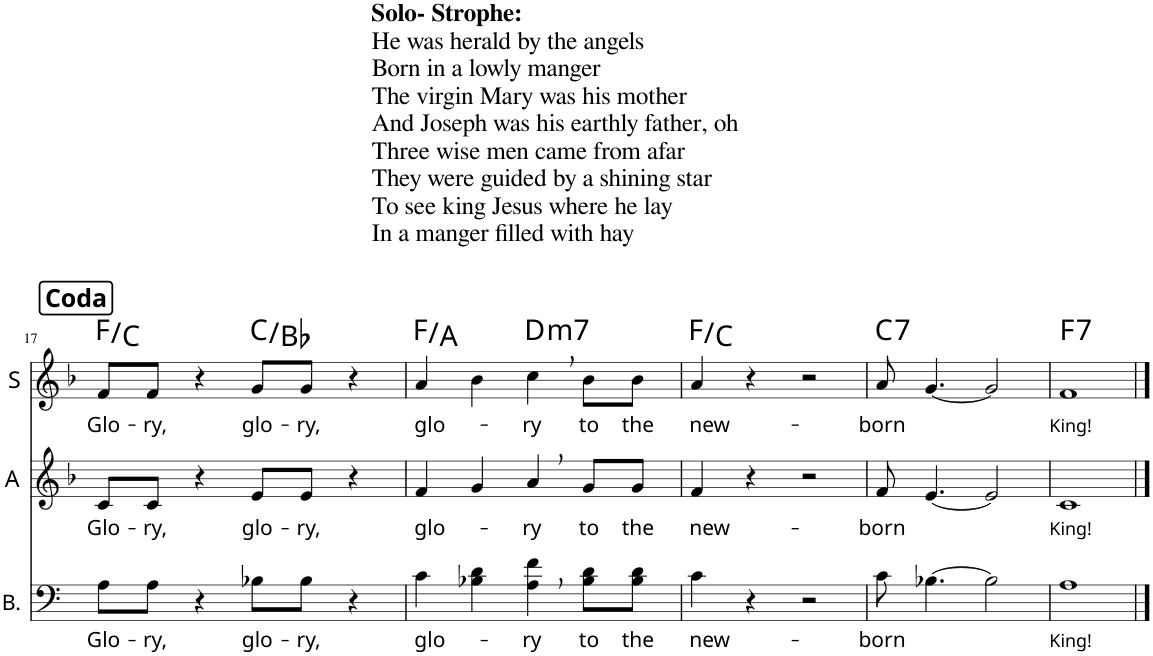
**kern	**text	**kern	**text	**kern	**text	**harte
*part3	*part3	*part2	*part2	*part1	*part1	*part1
*staff3	*staff3	*staff2	*staff2	*staff1	*staff1	*
*I"Bass	*	*I"A	*	*I"S	*	*
*I'B.	*	*I'A	*	*I'S	*	*
!!LO:PB:g=z
*clefF4	*	*clefG2	*	*clefG2	*	*
*k[]	*	*k[b-]	*	*k[b-]	*	*
*M4/4	*	*M4/4	*	*M4/4	*	*
!!LO:REH:place=s1:a:B:cj:fs=14:t=Coda
=17	=17	=17	=17	=17	=17	=17
!	!	!	!	!LO:TX:a:B:t=Solo- Strophe&colon;	!	!
!	!	!	!	!LO:TX:a:t=He was herald by the angels	!	!
!	!	!	!	!LO:TX:a:t=Born in a lowly manger	!	!
!	!	!	!	!LO:TX:a:t=The virgin Mary was his mother	!	!
!	!	!	!	!LO:TX:a:t=And Joseph was his earthly father, oh	!	!
!	!	!	!	!LO:TX:a:t=Three wise men came from afar	!	!
!	!	!	!	!LO:TX:a:t=They were guided by a shining star	!	!
!	!	!	!	!LO:TX:a:t=To see king Jesus where he lay	!	!
!	!	!	!	!LO:TX:a:t=In a manger filled with hay	!	!
!	!LO:LY:b	!	!LO:LY:b	!	!LO:LY:b	!
8A\L	Glo-	8c/L	Glo-	8f/L	Glo-	F:maj/5
!	!LO:LY:b	!	!LO:LY:b	!	!LO:LY:b	!
8A\J	-ry,	8c/J	-ry,	8f/J	-ry,	.
4r	.	4r	.	4r	.	.
!	!LO:LY:b	!	!LO:LY:b	!	!LO:LY:b	!
8B-X\L	glo-	8e/L	glo-	8g/L	glo-	C:maj/b7
!	!LO:LY:b	!	!LO:LY:b	!	!LO:LY:b	!
8B-\J	-ry,	8e/J	-ry,	8g/J	-ry,	.
4r	.	4r	.	4r	.	.
=18	=18	=18	=18	=18	=18	=18
!	!LO:LY:b	!	!LO:LY:b	!	!LO:LY:b	!
4c\	glo-	4f/	glo-	4a/	glo-	F:maj/3
4B-X\ 4d\	.	4g/	.	4b-\	.	.
!	!LO:LY:b	!	!LO:LY:b	!	!LO:LY:b	!LO:H:kt=m7
4A\, 4f\,	-ry	4a,/	-ry	4cc,\	-ry	D:min7
!	!LO:LY:b	!	!LO:LY:b	!	!LO:LY:b	!
8B-\ 8d\L	to	8g/L	to	8b-\L	to	.
!	!LO:LY:b	!	!LO:LY:b	!	!LO:LY:b	!
8B-\ 8d\J	the	8g/J	the	8b-\J	the	.
=19	=19	=19	=19	=19	=19	=19
!	!LO:LY:b	!	!LO:LY:b	!	!LO:LY:b	!
4c\	new-	4f/	new-	4a/	new-	F:maj/5
4r	.	4r	.	4r	.	.
2r	.	2r	.	2r	.	.
=20	=20	=20	=20	=20	=20	=20
!	!LO:LY:b	!	!LO:LY:b	!	!LO:LY:b	!LO:H:kt=7
8c\	-born	8f/	-born	8a/	-born	C:7
[4.B-X\	.	[4.e/	.	[4.g/	.	.
2B-\]	.	2e/]	.	2g/]	.	.
=21	=21	=21	=21	=21	=21	=21
!	!LO:LY:b	!	!LO:LY:b	!	!LO:LY:b	!LO:H:kt=7
1A	King!	1c	King!	1f	King!	F:7
==	==	==	==	==	==	==
*-	*-	*-	*-	*-	*-	*-
